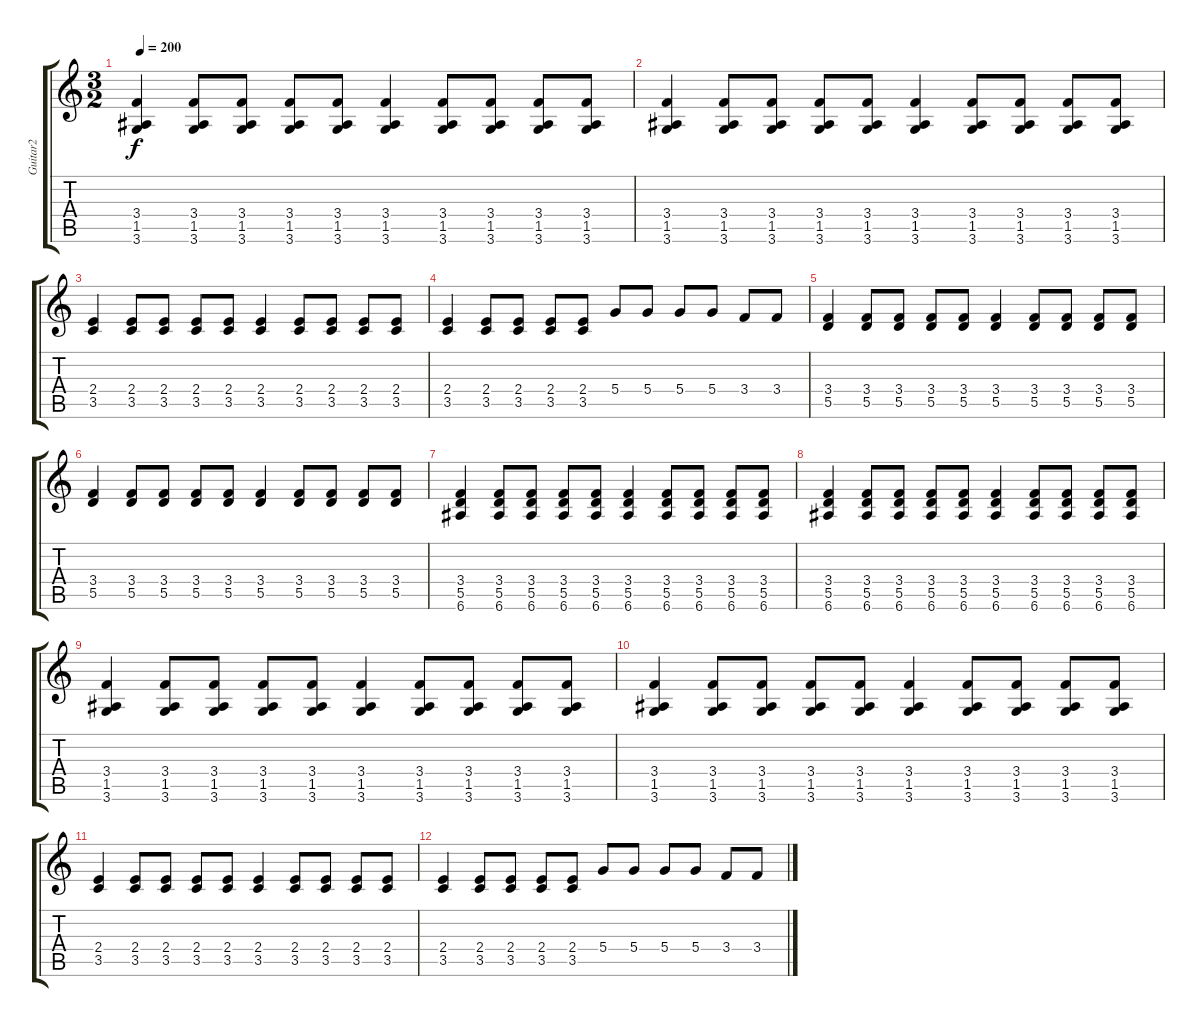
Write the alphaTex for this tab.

\track ("Guitar2" "Guitar2") {instrument overdrivenguitar}
\staff {score tabs}
\tuning (E4 B3 G3 D3 A2 E2) {hide}
\ts (3 2)
\tempo 200
\clef g2
\ks c
(3.4 1.5 3.6).4{dy f} (3.4 1.5 3.6).8 (3.4 1.5 3.6).8 (3.4 1.5 3.6).8 (3.4 1.5 3.6).8 (3.4 1.5 3.6).4 (3.4 1.5 3.6).8 (3.4 1.5 3.6).8 (3.4 1.5 3.6).8 (3.4 1.5 3.6).8 |
(3.4 1.5 3.6).4 (3.4 1.5 3.6).8 (3.4 1.5 3.6).8 (3.4 1.5 3.6).8 (3.4 1.5 3.6).8 (3.4 1.5 3.6).4 (3.4 1.5 3.6).8 (3.4 1.5 3.6).8 (3.4 1.5 3.6).8 (3.4 1.5 3.6).8 |
(2.4 3.5).4 (2.4 3.5).8 (2.4 3.5).8 (2.4 3.5).8 (2.4 3.5).8 (2.4 3.5).4 (2.4 3.5).8 (2.4 3.5).8 (2.4 3.5).8 (2.4 3.5).8 |
(2.4 3.5).4 (2.4 3.5).8 (2.4 3.5).8 (2.4 3.5).8 (2.4 3.5).8 5.4.8 5.4.8 5.4.8 5.4.8 3.4.8 3.4.8 |
(3.4 5.5).4 (3.4 5.5).8 (3.4 5.5).8 (3.4 5.5).8 (3.4 5.5).8 (3.4 5.5).4 (3.4 5.5).8 (3.4 5.5).8 (3.4 5.5).8 (3.4 5.5).8 |
(3.4 5.5).4 (3.4 5.5).8 (3.4 5.5).8 (3.4 5.5).8 (3.4 5.5).8 (3.4 5.5).4 (3.4 5.5).8 (3.4 5.5).8 (3.4 5.5).8 (3.4 5.5).8 |
(3.4 5.5 6.6).4 (3.4 5.5 6.6).8 (3.4 5.5 6.6).8 (3.4 5.5 6.6).8 (3.4 5.5 6.6).8 (3.4 5.5 6.6).4 (3.4 5.5 6.6).8 (3.4 5.5 6.6).8 (3.4 5.5 6.6).8 (3.4 5.5 6.6).8 |
(3.4 5.5 6.6).4 (3.4 5.5 6.6).8 (3.4 5.5 6.6).8 (3.4 5.5 6.6).8 (3.4 5.5 6.6).8 (3.4 5.5 6.6).4 (3.4 5.5 6.6).8 (3.4 5.5 6.6).8 (3.4 5.5 6.6).8 (3.4 5.5 6.6).8 |
(3.4 1.5 3.6).4{volume 10} (3.4 1.5 3.6).8 (3.4 1.5 3.6).8 (3.4 1.5 3.6).8 (3.4 1.5 3.6).8 (3.4 1.5 3.6).4 (3.4 1.5 3.6).8 (3.4 1.5 3.6).8 (3.4 1.5 3.6).8 (3.4 1.5 3.6).8 |
(3.4 1.5 3.6).4{volume 8} (3.4 1.5 3.6).8 (3.4 1.5 3.6).8 (3.4 1.5 3.6).8 (3.4 1.5 3.6).8 (3.4 1.5 3.6).4 (3.4 1.5 3.6).8 (3.4 1.5 3.6).8 (3.4 1.5 3.6).8 (3.4 1.5 3.6).8 |
(2.4 3.5).4{volume 5} (2.4 3.5).8 (2.4 3.5).8 (2.4 3.5).8 (2.4 3.5).8 (2.4 3.5).4 (2.4 3.5).8 (2.4 3.5).8 (2.4 3.5).8 (2.4 3.5).8 |
(2.4 3.5).4{volume 0} (2.4 3.5).8 (2.4 3.5).8 (2.4 3.5).8 (2.4 3.5).8 5.4.8 5.4.8 5.4.8 5.4.8 3.4.8 3.4.8
